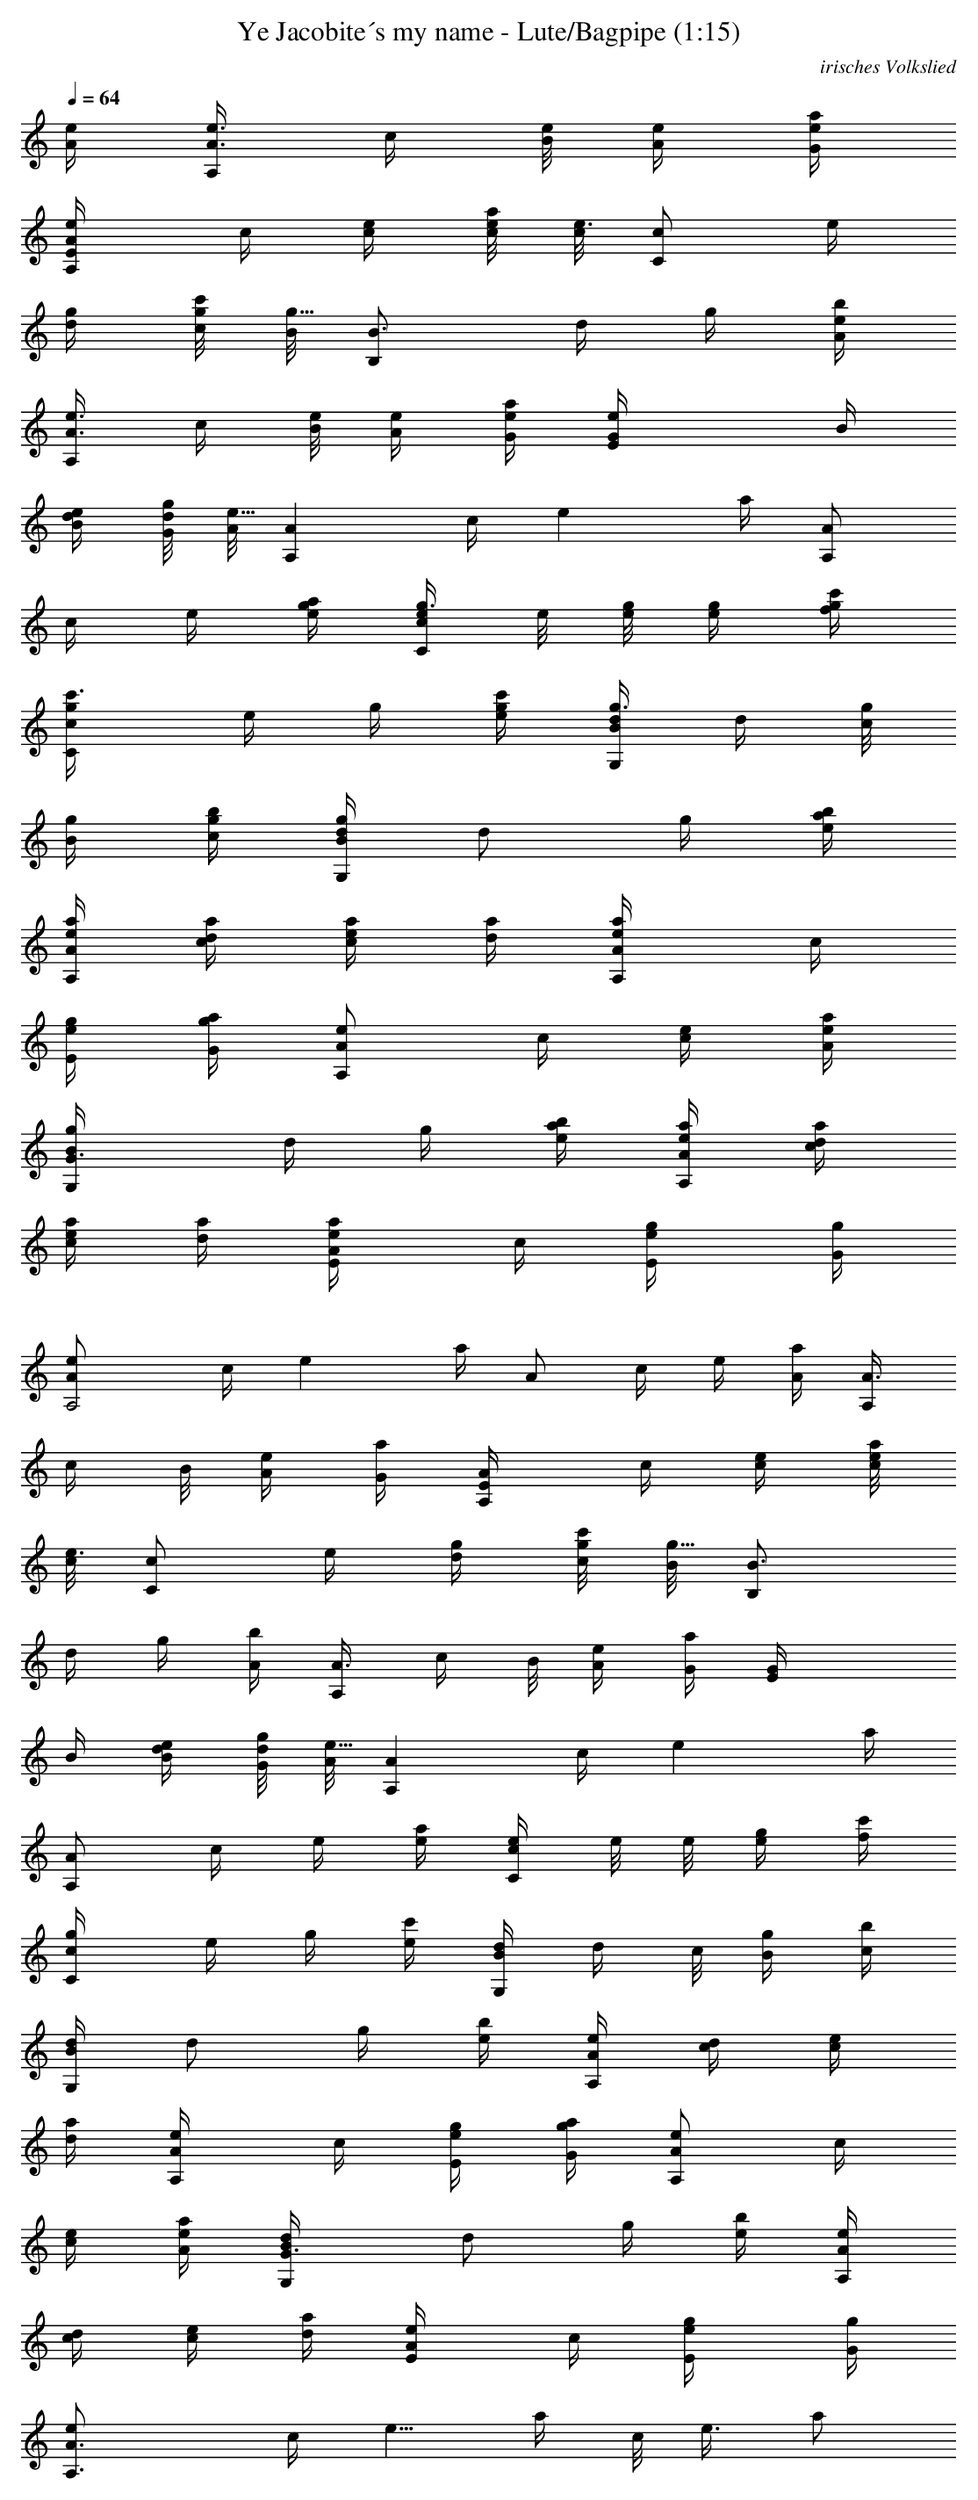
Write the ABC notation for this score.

X:1
T:Ye Jacobite´s my name - Lute/Bagpipe (1:15)
L:1/4
Q:64
C:irisches Volkslied
K:C
[A/4e/4] [A3/8e3/8A,z/4] [c/4z/8] [B/8e/8] [A/4e/4] [G/4e/4a/4]
[E/2e/2A/4A,] c/4 [c/4e/4] [c/8e/8a/4] [c/8e3/8] [c/2Cz/4] e/4
[d/4g/4] [c/8g/8c'/4] [B/8g5/8] [B3/4B,z/4] d/4 g/4 [A/4e/4b/4]
[A3/8e3/8A,z/4] [c/4z/8] [B/8e/8] [A/4e/4] [G/4e/4a/4] [Ee/2G/4] B/4
[B/4d/4e/4] [G/8d/8g/4] [A/8e5/8] [AA,z/4] c/4 [ez/4] a/4 [A/2A,z/4]
c/4 e/4 [e/4g/4a/4] [e/4g3/8c/4C] e/8 [e/8g/8] [e/4g/4] [f/4g/4c'/4]
[g/2c'3/4c/4C] e/4 g/4 [e/4g/4c'/4] [d/4g3/8B/4G,] [d/4z/8] [c/8g/8]
[B/4g/4] [c/4g/4b/4] [d/4g/2B/4G,] [d/2z/4] g/4 [e/4a/4b/4]
[e/4a/4A/4A,] [d/4a/4c/4] [c/4a/4e/4] [d/4a/4] [e/2a/2A/4A,] c/4
[E/4g/4e/4] [G/4g/4a/4] [A/2e/2A,z/4] c/4 [c/4e/4] [A/4e/4a/4]
[G3/4g/2B/4G,] d/4 g/4 [e/4a/4b/4] [e/4a/4A/4A,] [d/4a/4c/4]
[c/4a/4e/4] [d/4a/4] [e/2a/2A/4E/2] c/4 [E/2g/4e/4] [G/4g/4]
[Ae/2A,2z/4] c/4 [ez/4] a/4 [A/2z/4] c/4 e/4 [A/4a/4] [A3/8A,z/4]
[c/4z/8] B/8 [A/4e/4] [G/4a/4] [E/2A/4A,] c/4 [c/4e/4] [c/8e/8a/4]
[c/8e3/8] [c/2Cz/4] e/4 [d/4g/4] [c/8g/8c'/4] [B/8g5/8] [B3/4B,z/4]
d/4 g/4 [A/4b/4] [A3/8A,z/4] [c/4z/8] B/8 [A/4e/4] [G/4a/4] [EG/4]
B/4 [B/4d/4e/4] [G/8d/8g/4] [A/8e5/8] [AA,z/4] c/4 [ez/4] a/4
[A/2A,z/4] c/4 e/4 [e/4a/4] [e/4c/4C] e/8 e/8 [e/4g/4] [f/4c'/4]
[g/2c/4C] e/4 g/4 [e/4c'/4] [d/4B/4G,] [d/4z/8] c/8 [B/4g/4] [c/4b/4]
[d/4B/4G,] [d/2z/4] g/4 [e/4b/4] [e/4A/4A,] [d/4c/4] [c/4e/4]
[d/4a/4] [e/2A/4A,] c/4 [E/4g/4e/4] [G/4g/4a/4] [A/2e/2A,z/4] c/4
[c/4e/4] [A/4e/4a/4] [G3/4d/4B/4G,] [d/2z/4] g/4 [e/4b/4] [e/4A/4A,]
[d/4c/4] [c/4e/4] [d/4a/4] [e/2A/4E/2] c/4 [E/2g/4e/4] [G/4g/4]
[A3/2e/2A,3/2z/4] c/4 [e5/8z/4] a/4 c/8 [e3/8z/8] a/2

[A/4e/4] [A3/8e3/8A,z/4] [c/4z/8] [B/8e/8] [A/4e/4] [G/4e/4a/4]
[E/2e/2A/4A,] c/4 [c/4e/4] [c/8e/8a/4] [c/8e3/8] [c/2Cz/4] e/4
[d/4g/4] [c/8g/8c'/4] [B/8g5/8] [B3/4B,z/4] d/4 g/4 [A/4e/4b/4]
[A3/8e3/8A,z/4] [c/4z/8] [B/8e/8] [A/4e/4] [G/4e/4a/4] [Ee/2G/4] B/4
[B/4d/4e/4] [G/8d/8g/4] [A/8e5/8] [AA,z/4] c/4 [ez/4] a/4 [A/2A,z/4]
c/4 e/4 [e/4g/4a/4] [e/4g3/8c/4C] e/8 [e/8g/8] [e/4g/4] [f/4g/4c'/4]
[g/2c'3/4c/4C] e/4 g/4 [e/4g/4c'/4] [d/4g3/8B/4G,] [d/4z/8] [c/8g/8]
[B/4g/4] [c/4g/4b/4] [d/4g/2B/4G,] [d/2z/4] g/4 [e/4a/4b/4]
[e/4a/4A/4A,] [d/4a/4c/4] [c/4a/4e/4] [d/4a/4] [e/2a/2A/4A,] c/4
[E/4g/4e/4] [G/4g/4a/4] [A/2e/2A,z/4] c/4 [c/4e/4] [A/4e/4a/4]
[G3/4g/2B/4G,] d/4 g/4 [e/4a/4b/4] [e/4a/4A/4A,] [d/4a/4c/4]
[c/4a/4e/4] [d/4a/4] [e/2a/2A/4E/2] c/4 [E/2g/4e/4] [G/4g/4]
[Ae/2A,2z/4] c/4 [ez/4] a/4 [A/2z/4] c/4 e/4 [A/4a/4] [A3/8A,z/4]
[c/4z/8] B/8 [A/4e/4] [G/4a/4] [E/2A/4A,] c/4 [c/4e/4] [c/8e/8a/4]
[c/8e3/8] [c/2Cz/4] e/4 [d/4g/4] [c/8g/8c'/4] [B/8g5/8] [B3/4B,z/4]
d/4 g/4 [A/4b/4] [A3/8A,z/4] [c/4z/8] B/8 [A/4e/4] [G/4a/4] [EG/4]
B/4 [B/4d/4e/4] [G/8d/8g/4] [A/8e5/8] [AA,z/4] c/4 [ez/4] a/4
[A/2A,z/4] c/4 e/4 [e/4a/4] [e/4c/4C] e/8 e/8 [e/4g/4] [f/4c'/4]
[g/2c/4C] e/4 g/4 [e/4c'/4] [d/4B/4G,] [d/4z/8] c/8 [B/4g/4] [c/4b/4]
[d/4B/4G,] [d/2z/4] g/4 [e/4b/4] [e/4A/4A,] [d/4c/4] [c/4e/4]
[d/4a/4] [e/2A/4A,] c/4 [E/4g/4e/4] [G/4g/4a/4] [A/2e/2A,z/4] c/4
[c/4e/4] [A/4e/4a/4] [G3/4d/4B/4G,] [d/2z/4] g/4 [e/4b/4] [e/4A/4A,]
[d/4c/4] [c/4e/4] [d/4a/4] [e/2A/4E/2] c/4 [E/2g/4e/4] [G/4g/4]
[A3/2e/2A,3/2z/4] c/4 [e5/8z/4] a/4 c/8 [e3/8z/8] a/2
